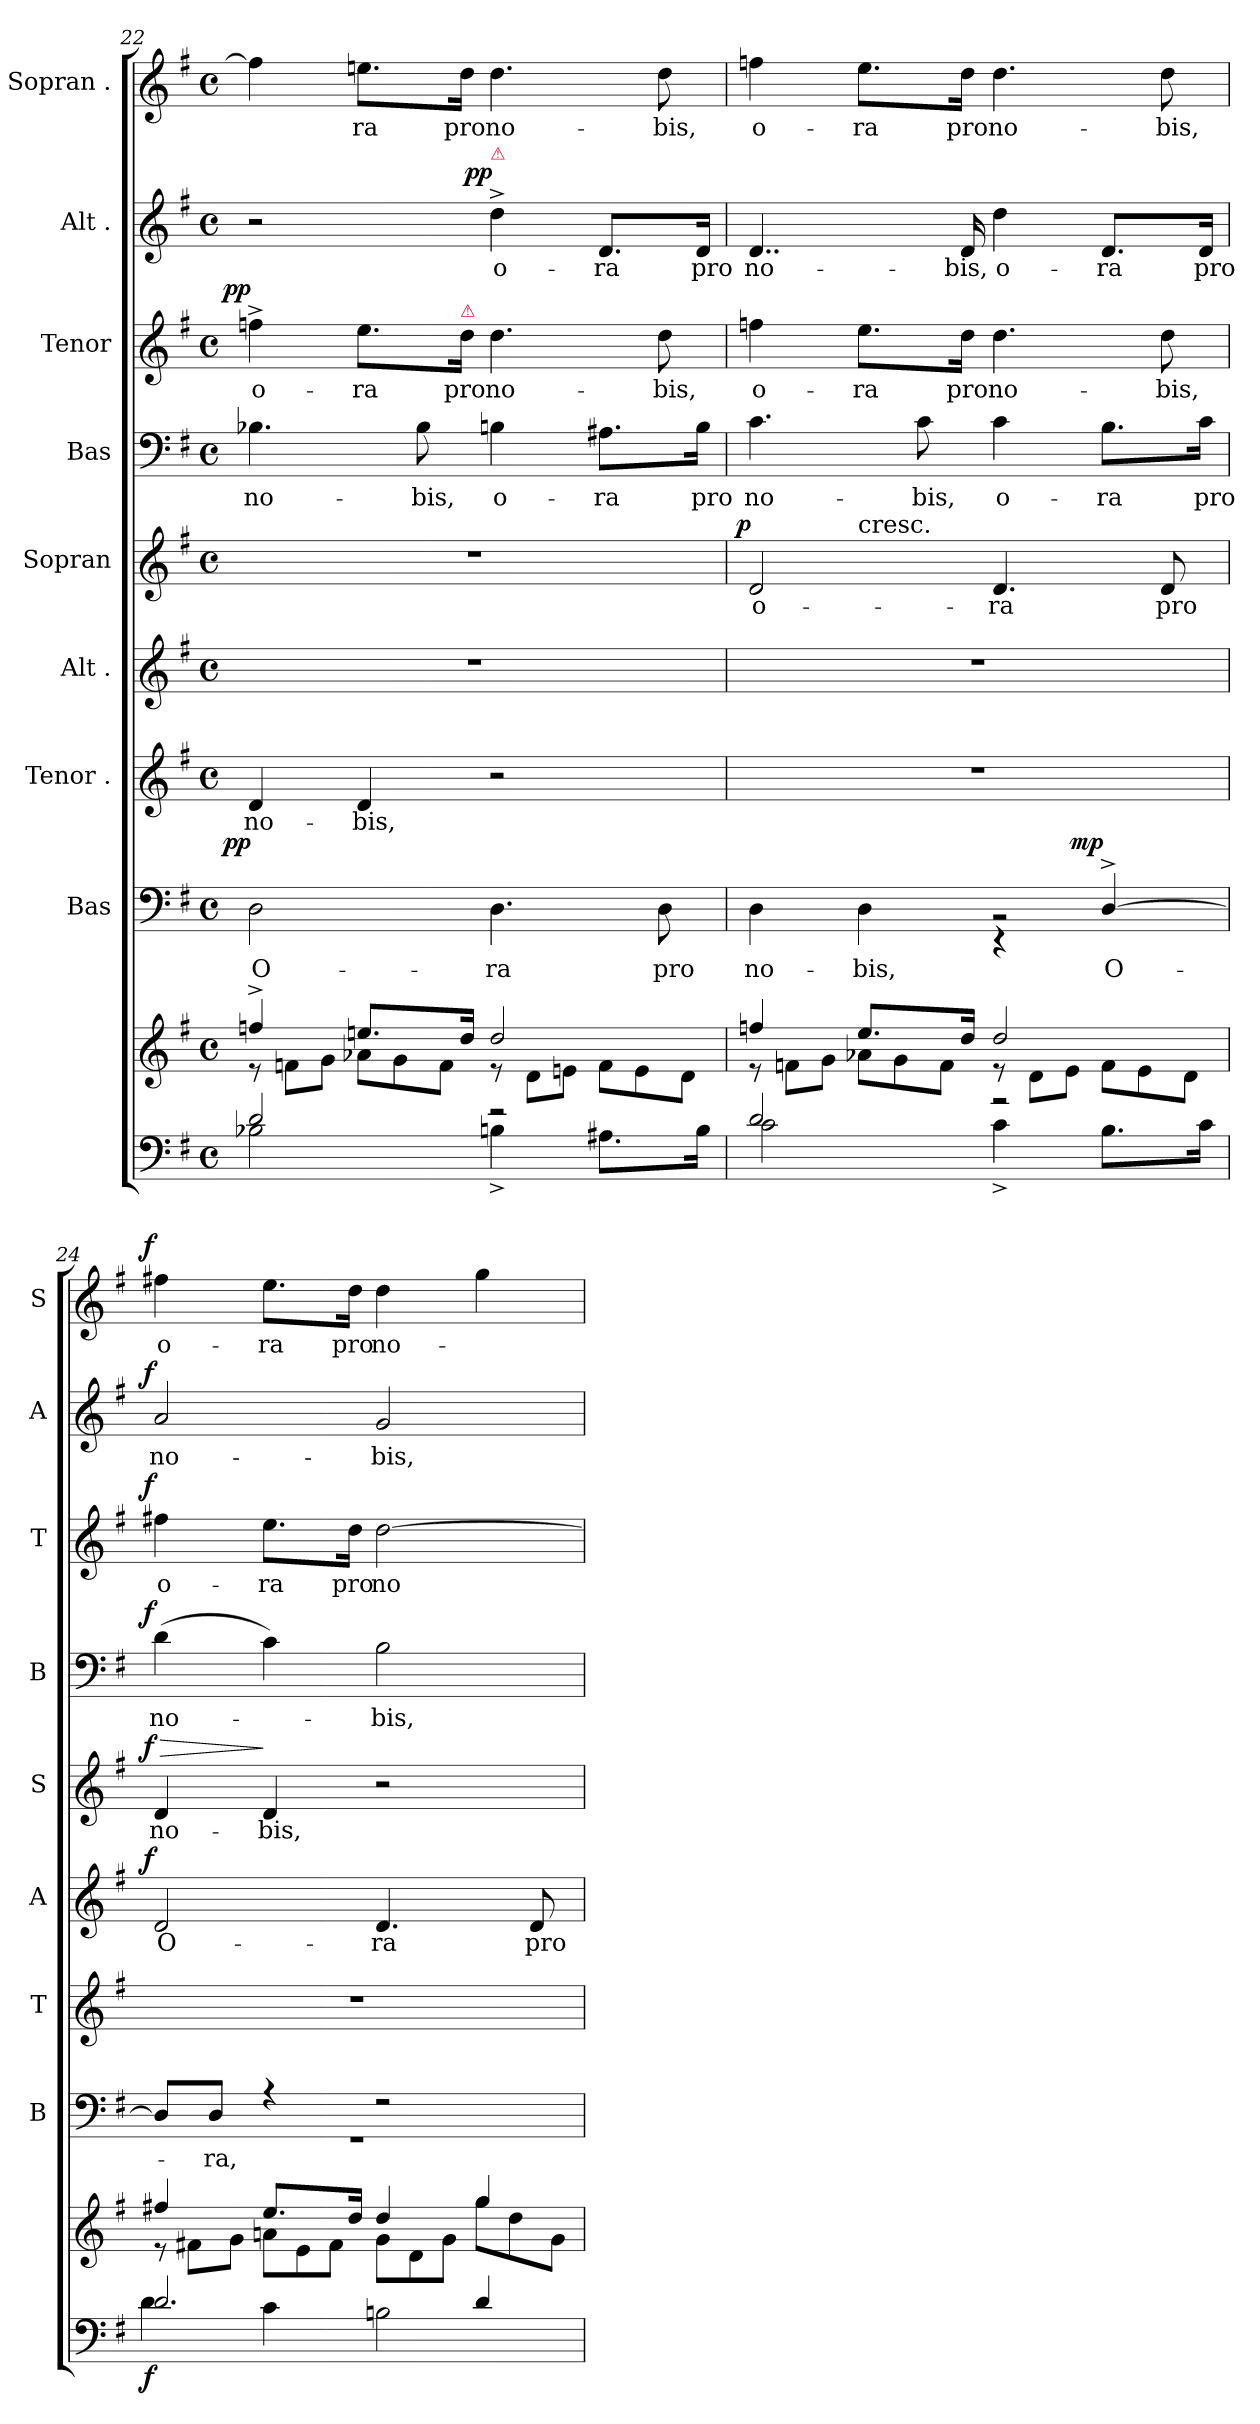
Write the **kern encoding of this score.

**kern	**kern	**dynam	**kern	**text	**dynam	**kern	**text	**kern	**text	**dynam	**kern	**text	**dynam	**kern	**text	**dynam	**kern	**text	**dynam	**kern	**text	**dynam	**kern	**text	**dynam
*part9	*part9	*part9	*part8	*part8	*part8	*part7	*part7	*part6	*part6	*part6	*part5	*part5	*part5	*part4	*part4	*part4	*part3	*part3	*part3	*part2	*part2	*part2	*part1	*part1	*part1
*staff10	*staff9	*staff9/10	*staff8	*staff8	*staff8	*staff7	*staff7	*staff6	*staff6	*staff6	*staff5	*staff5	*staff5	*staff4	*staff4	*staff4	*staff3	*staff3	*staff3	*staff2	*staff2	*staff2	*staff1	*staff1	*staff1
*	*	*	*I"Bas	*	*	*I"Tenor .	*	*I"Alt .	*	*	*I"Sopran	*	*	*I"Bas	*	*	*I"Tenor	*	*	*I"Alt .	*	*	*I"Sopran .	*	*
*	*	*	*I'B	*	*	*I'T	*	*I'A	*	*	*I'S	*	*	*I'B	*	*	*I'T	*	*	*I'A	*	*	*I'S	*	*
*clefF4	*clefG2	*	*clefF4	*	*	*clefG2	*	*clefG2	*	*	*clefG2	*	*	*clefF4	*	*	*clefG2	*	*	*clefG2	*	*	*clefG2	*	*
*	*	*	*	*	*	*ITrd8c12	*	*	*	*	*	*	*	*	*	*	*ITrd8c12	*	*	*	*	*	*	*	*
*k[f#]	*k[f#]	*	*k[f#]	*	*	*k[f#]	*	*k[f#]	*	*	*k[f#]	*	*	*k[f#]	*	*	*k[f#]	*	*	*k[f#]	*	*	*k[f#]	*	*
*M4/4	*M4/4	*	*M4/4	*	*	*M4/4	*	*M4/4	*	*	*M4/4	*	*	*M4/4	*	*	*M4/4	*	*	*M4/4	*	*	*M4/4	*	*
*met(c)	*met(c)	*	*met(c)	*	*	*met(c)	*	*met(c)	*	*	*met(c)	*	*	*met(c)	*	*	*met(c)	*	*	*met(c)	*	*	*met(c)	*	*
=22	=22	=22	=22	=22	=22	=22	=22	=22	=22	=22	=22	=22	=22	=22	=22	=22	=22	=22	=22	=22	=22	=22	=22	=22	=22
*^	*^	*	*	*	*	*	*	*	*	*	*	*	*	*	*	*	*	*	*	*	*	*	*	*	*
*	*	*	*Xtuplet	*	*	*	*	*	*	*	*	*	*	*	*	*	*	*	*	*	*	*	*	*	*	*	*
!	!	!	!	!	!	!	!LO:DY:b:rj	!	!	!	!	!	!	!	!	!	!	!	!	!	!LO:DY:a:rj	!	!	!	!	!	!
2d/	2B-X\	4ffn^</	12r	.	2D\	O-	pp	4D/	no-	1r	.	.	1r	.	.	4.B-X\	no-	.	4fn^\	o-	pp	2r	.	.	4ff\]	.	.
.	.	.	12fn\L	.	.	.	.	.	.	.	.	.	.	.	.	.	.	.	.	.	.	.	.	.	.	.	.
.	.	.	12g\J	.	.	.	.	.	.	.	.	.	.	.	.	.	.	.	.	.	.	.	.	.	.	.	.
.	.	8.een/L	12a-X\L	.	.	.	.	4D/	-bis,	.	.	.	.	.	.	.	.	.	8.e\L	-ra	.	.	.	.	8.een\L	-ra	.
.	.	.	12g\	.	.	.	.	.	.	.	.	.	.	.	.	.	.	.	.	.	.	.	.	.	.	.	.
.	.	.	.	.	.	.	.	.	.	.	.	.	.	.	.	8B-\	-bis,	.	.	.	.	.	.	.	.	.	.
.	.	.	12f\J	.	.	.	.	.	.	.	.	.	.	.	.	.	.	.	.	.	.	.	.	.	.	.	.
!	!	!	!	!	!	!	!	!	!	!	!	!	!	!	!	!	!	!	!LO:TX:a:color=crimson:t=⚠	!	!	!	!	!	!	!	!
.	.	16dd/Jk	.	.	.	.	.	.	.	.	.	.	.	.	.	.	.	.	16d\Jk	pro	.	.	.	.	16dd\Jk	pro	.
!	!	!	!	!	!	!	!	!	!	!	!	!	!	!	!	!	!	!	!	!	!	!LO:TX:a:color=crimson:t=⚠	!	!	!	!	!
!	!	!	!	!	!	!	!	!	!	!	!	!	!	!	!	!	!	!	!	!	!	!	!	!LO:DY:b:rj	!	!	!
2r	4Bn^\	2dd/	12r	.	4.D\	-ra	.	2r	.	.	.	.	.	.	.	4Bn\	o-	.	4.d\	no-	.	4dd^\	o-	pp	4.dd\	no-	.
.	.	.	12d\L	.	.	.	.	.	.	.	.	.	.	.	.	.	.	.	.	.	.	.	.	.	.	.	.
.	.	.	12en\J	.	.	.	.	.	.	.	.	.	.	.	.	.	.	.	.	.	.	.	.	.	.	.	.
.	8.A#X\L	.	12f\L	.	.	.	.	.	.	.	.	.	.	.	.	8.A#X\L	-ra	.	.	.	.	8.d/L	-ra	.	.	.	.
.	.	.	12e\	.	.	.	.	.	.	.	.	.	.	.	.	.	.	.	.	.	.	.	.	.	.	.	.
.	.	.	.	.	8D\	pro	.	.	.	.	.	.	.	.	.	.	.	.	8d\	-bis,	.	.	.	.	8dd\	-bis,	.
.	.	.	12d\J	.	.	.	.	.	.	.	.	.	.	.	.	.	.	.	.	.	.	.	.	.	.	.	.
.	16B\Jk	.	.	.	.	.	.	.	.	.	.	.	.	.	.	16B\Jk	pro	.	.	.	.	16d/Jk	pro	.	.	.	.
=23	=23	=23	=23	=23	=23	=23	=23	=23	=23	=23	=23	=23	=23	=23	=23	=23	=23	=23	=23	=23	=23	=23	=23	=23	=23	=23	=23
*	*	*	*	*	*^	*	*	*	*	*	*	*	*	*	*	*	*	*	*	*	*	*	*	*	*	*	*
!	!	!	!	!	!	!	!	!	!	!	!	!	!	!	!	!LO:DY:a:rj	!	!	!	!	!	!	!	!	!	!	!	!
*	*	*	*	*	*	*	*	*	*	*	*	*	*	*^	*	*	*	*	*	*	*	*	*	*	*	*	*	*
2d/	2c\	4ffn/	12r	.	4D\	2ryy	no-	.	1r	.	1r	.	.	2d/	4ryy	o-	p	4.c\	no-	.	4fn\	o-	.	4..d/	no-	.	4ffn\	o-	.
.	.	.	12fn\L	.	.	.	.	.	.	.	.	.	.	.	.	.	.	.	.	.	.	.	.	.	.	.	.	.	.
.	.	.	12g\J	.	.	.	.	.	.	.	.	.	.	.	.	.	.	.	.	.	.	.	.	.	.	.	.	.	.
!	!	!	!	!	!	!	!	!	!	!	!	!	!	!	!LO:TX:a:t=cresc.	!	!	!	!	!	!	!	!	!	!	!	!	!	!
.	.	8.ee/L	12a-X\L	.	4D\	.	-bis,	.	.	.	.	.	.	.	2.ryy	.	.	.	.	.	8.e\L	-ra	.	.	.	.	8.ee\L	-ra	.
.	.	.	12g\	.	.	.	.	.	.	.	.	.	.	.	.	.	.	.	.	.	.	.	.	.	.	.	.	.	.
.	.	.	.	.	.	.	.	.	.	.	.	.	.	.	.	.	.	8c\	-bis,	.	.	.	.	.	.	.	.	.	.
.	.	.	12f\J	.	.	.	.	.	.	.	.	.	.	.	.	.	.	.	.	.	.	.	.	.	.	.	.	.	.
.	.	16dd/Jk	.	.	.	.	.	.	.	.	.	.	.	.	.	.	.	.	.	.	16d\Jk	pro	.	16d/	-bis,	.	16dd\Jk	pro	.
2r	4c^\	2dd/	12r	.	4rEE	2rBB	.	.	.	.	.	.	.	4.d/	.	-ra	.	4c\	o-	.	4.d\	no-	.	4dd\	o-	.	4.dd\	no-	.
.	.	.	12d\L	.	.	.	.	.	.	.	.	.	.	.	.	.	.	.	.	.	.	.	.	.	.	.	.	.	.
.	.	.	12e\J	.	.	.	.	.	.	.	.	.	.	.	.	.	.	.	.	.	.	.	.	.	.	.	.	.	.
!	!	!	!	!	!	!	!	!LO:DY:a:rj	!	!	!	!	!	!	!	!	!	!	!	!	!	!	!	!	!	!	!	!	!
.	8.B\L	.	12f\L	.	[4D^<i/	.	O-	mp	.	.	.	.	.	.	.	.	.	8.B\L	-ra	.	.	.	.	8.d/L	-ra	.	.	.	.
.	.	.	12e\	.	.	.	.	.	.	.	.	.	.	.	.	.	.	.	.	.	.	.	.	.	.	.	.	.	.
.	.	.	.	.	.	.	.	.	.	.	.	.	.	8d/	.	pro	.	.	.	.	8d\	-bis,	.	.	.	.	8dd\	-bis,	.
.	.	.	12d\J	.	.	.	.	.	.	.	.	.	.	.	.	.	.	.	.	.	.	.	.	.	.	.	.	.	.
.	16c\Jk	.	.	.	.	.	.	.	.	.	.	.	.	.	.	.	.	16c\Jk	pro	.	.	.	.	16d/Jk	pro	.	.	.	.
=24	=24	=24	=24	=24	=24	=24	=24	=24	=24	=24	=24	=24	=24	=24	=24	=24	=24	=24	=24	=24	=24	=24	=24	=24	=24	=24	=24	=24	=24
!	!	!	!	!LO:DY:b=2:rj	!	!	!	!	!	!	!	!	!LO:DY:a:rj	!	!	!	!LO:HP:a	!	!	!	!	!	!	!	!	!	!	!	!
!	!	!	!	!	!	!	!	!	!	!	!	!	!	!	!	!	!LO:DY:n=1:a:rj	!	!	!LO:DY:a:rj	!	!	!LO:DY:a:rj	!	!	!LO:DY:a:rj	!	!	!LO:DY:a:rj
*	*	*	*	*	*	*	*	*	*	*	*	*	*	*v	*v	*	*	*	*	*	*	*	*	*	*	*	*	*	*
2.d/	4d\	4ff#X/	12r	f	8Di/L]	1r	.	.	1r	.	2d/	O-	f	4d/	no-	> f	(4d\	no-	f	4f#X\	o-	f	2a/	no-	f	4ff#X\	o-	f
.	.	.	12f#X\L	.	.	.	.	.	.	.	.	.	.	.	.	.	.	.	.	.	.	.	.	.	.	.	.	.
.	.	.	.	.	8Di/J	.	-ra,	.	.	.	.	.	.	.	.	.	.	.	.	.	.	.	.	.	.	.	.	.
.	.	.	12g\J	.	.	.	.	.	.	.	.	.	.	.	.	.	.	.	.	.	.	.	.	.	.	.	.	.
.	4c\	8.ee/L	12an\L	.	4r	.	.	.	.	.	.	.	.	4d/	-bis,	]	4c\)	.	.	8.e\L	-ra	.	.	.	.	8.ee\L	-ra	.
.	.	.	12e\	.	.	.	.	.	.	.	.	.	.	.	.	.	.	.	.	.	.	.	.	.	.	.	.	.
.	.	.	12f#\J	.	.	.	.	.	.	.	.	.	.	.	.	.	.	.	.	.	.	.	.	.	.	.	.	.
.	.	16dd/Jk	.	.	.	.	.	.	.	.	.	.	.	.	.	.	.	.	.	16d\Jk	pro	.	.	.	.	16dd\Jk	pro	.
.	2Bn\	4dd/	12g\L	.	2r	.	.	.	.	.	4.d/	-ra	.	2r	.	.	2B\	-bis,	.	[2d\	no-	.	2g/	-bis,	.	4dd\	no-	.
.	.	.	12d\	.	.	.	.	.	.	.	.	.	.	.	.	.	.	.	.	.	.	.	.	.	.	.	.	.
.	.	.	12g\J	.	.	.	.	.	.	.	.	.	.	.	.	.	.	.	.	.	.	.	.	.	.	.	.	.
4d/	.	4gg/	12gg\L	.	.	.	.	.	.	.	.	.	.	.	.	.	.	.	.	.	.	.	.	.	.	4gg\	.	.
.	.	.	12dd\	.	.	.	.	.	.	.	.	.	.	.	.	.	.	.	.	.	.	.	.	.	.	.	.	.
.	.	.	.	.	.	.	.	.	.	.	8d/	pro	.	.	.	.	.	.	.	.	.	.	.	.	.	.	.	.
.	.	.	12g\J	.	.	.	.	.	.	.	.	.	.	.	.	.	.	.	.	.	.	.	.	.	.	.	.	.
*v	*v	*	*	*	*v	*v	*	*	*	*	*	*	*	*	*	*	*	*	*	*	*	*	*	*	*	*	*	*
*	*v	*v	*	*	*	*	*	*	*	*	*	*	*	*	*	*	*	*	*	*	*	*	*	*	*	*
=	=	=	=	=	=	=	=	=	=	=	=	=	=	=	=	=	=	=	=	=	=	=	=	=	=
*-	*-	*-	*-	*-	*-	*-	*-	*-	*-	*-	*-	*-	*-	*-	*-	*-	*-	*-	*-	*-	*-	*-	*-	*-	*-
